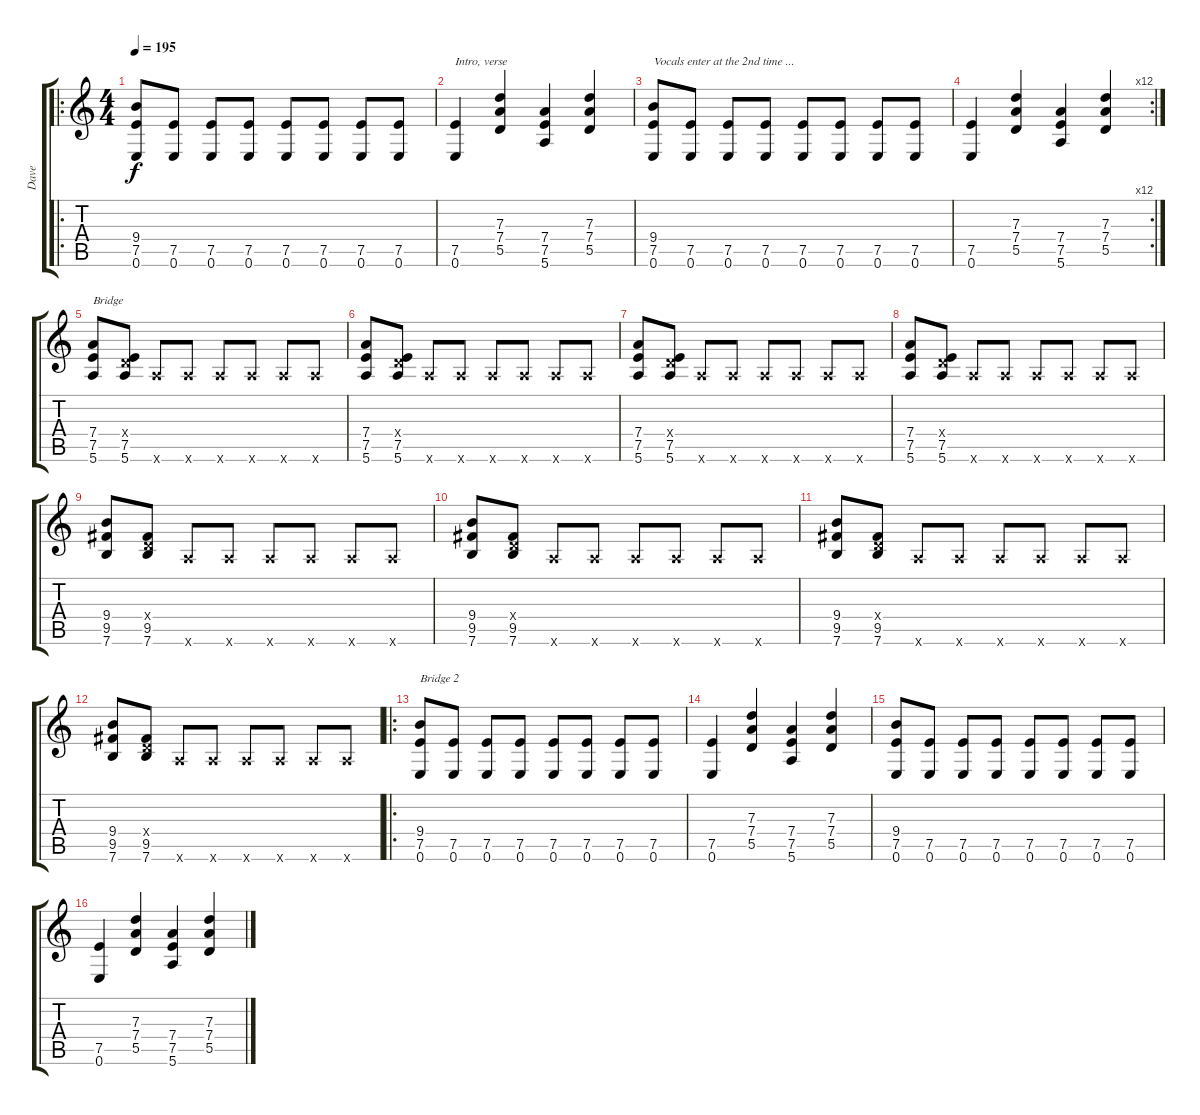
\track ("Dave" "Dave") {instrument distortionguitar}
\staff {score tabs}
\tuning (E4 B3 G3 D3 A2 E2) {hide}
\ro
\ts (4 4)
\tempo 195
\clef g2
\ks c
(9.4 7.5 0.6).8{txt "" dy f instrument distortionguitar} (7.5 0.6).8 (7.5 0.6).8 (7.5 0.6).8 (7.5 0.6).8 (7.5 0.6).8 (7.5 0.6).8 (7.5 0.6).8 |
(7.5 0.6).4{txt "Intro, verse "} (7.3 7.4 5.5).4 (7.4 7.5 5.6).4 (7.3 7.4 5.5).4 |
(9.4 7.5 0.6).8{txt "Vocals enter at the 2nd time ..."} (7.5 0.6).8 (7.5 0.6).8 (7.5 0.6).8 (7.5 0.6).8 (7.5 0.6).8 (7.5 0.6).8 (7.5 0.6).8 |
\rc 12
(7.5 0.6).4 (7.3 7.4 5.5).4 (7.4 7.5 5.6).4 (7.3 7.4 5.5).4 |
(7.4 7.5 5.6).8{txt "Bridge"} (0.4{x} 7.5 5.6).8 5.6{x}.8 5.6{x}.8 5.6{x}.8 5.6{x}.8 5.6{x}.8 5.6{x}.8 |
(7.4 7.5 5.6).8 (0.4{x} 7.5 5.6).8 5.6{x}.8 5.6{x}.8 5.6{x}.8 5.6{x}.8 5.6{x}.8 5.6{x}.8 |
(7.4 7.5 5.6).8 (0.4{x} 7.5 5.6).8 5.6{x}.8 5.6{x}.8 5.6{x}.8 5.6{x}.8 5.6{x}.8 5.6{x}.8 |
(7.4 7.5 5.6).8 (0.4{x} 7.5 5.6).8 5.6{x}.8 5.6{x}.8 5.6{x}.8 5.6{x}.8 5.6{x}.8 5.6{x}.8 |
(9.4 9.5 7.6).8 (0.4{x} 9.5 7.6).8 5.6{x}.8 5.6{x}.8 5.6{x}.8 5.6{x}.8 5.6{x}.8 5.6{x}.8 |
(9.4 9.5 7.6).8 (0.4{x} 9.5 7.6).8 5.6{x}.8 5.6{x}.8 5.6{x}.8 5.6{x}.8 5.6{x}.8 5.6{x}.8 |
(9.4 9.5 7.6).8 (0.4{x} 9.5 7.6).8 5.6{x}.8 5.6{x}.8 5.6{x}.8 5.6{x}.8 5.6{x}.8 5.6{x}.8 |
(9.4 9.5 7.6).8 (0.4{x} 9.5 7.6).8 5.6{x}.8 5.6{x}.8 5.6{x}.8 5.6{x}.8 5.6{x}.8 5.6{x}.8 |
\ro
(9.4 7.5 0.6).8{txt "Bridge 2"} (7.5 0.6).8 (7.5 0.6).8 (7.5 0.6).8 (7.5 0.6).8 (7.5 0.6).8 (7.5 0.6).8 (7.5 0.6).8 |
(7.5 0.6).4 (7.3 7.4 5.5).4 (7.4 7.5 5.6).4 (7.3 7.4 5.5).4 |
(9.4 7.5 0.6).8 (7.5 0.6).8 (7.5 0.6).8 (7.5 0.6).8 (7.5 0.6).8 (7.5 0.6).8 (7.5 0.6).8 (7.5 0.6).8 |
(7.5 0.6).4 (7.3 7.4 5.5).4 (7.4 7.5 5.6).4 (7.3 7.4 5.5).4
